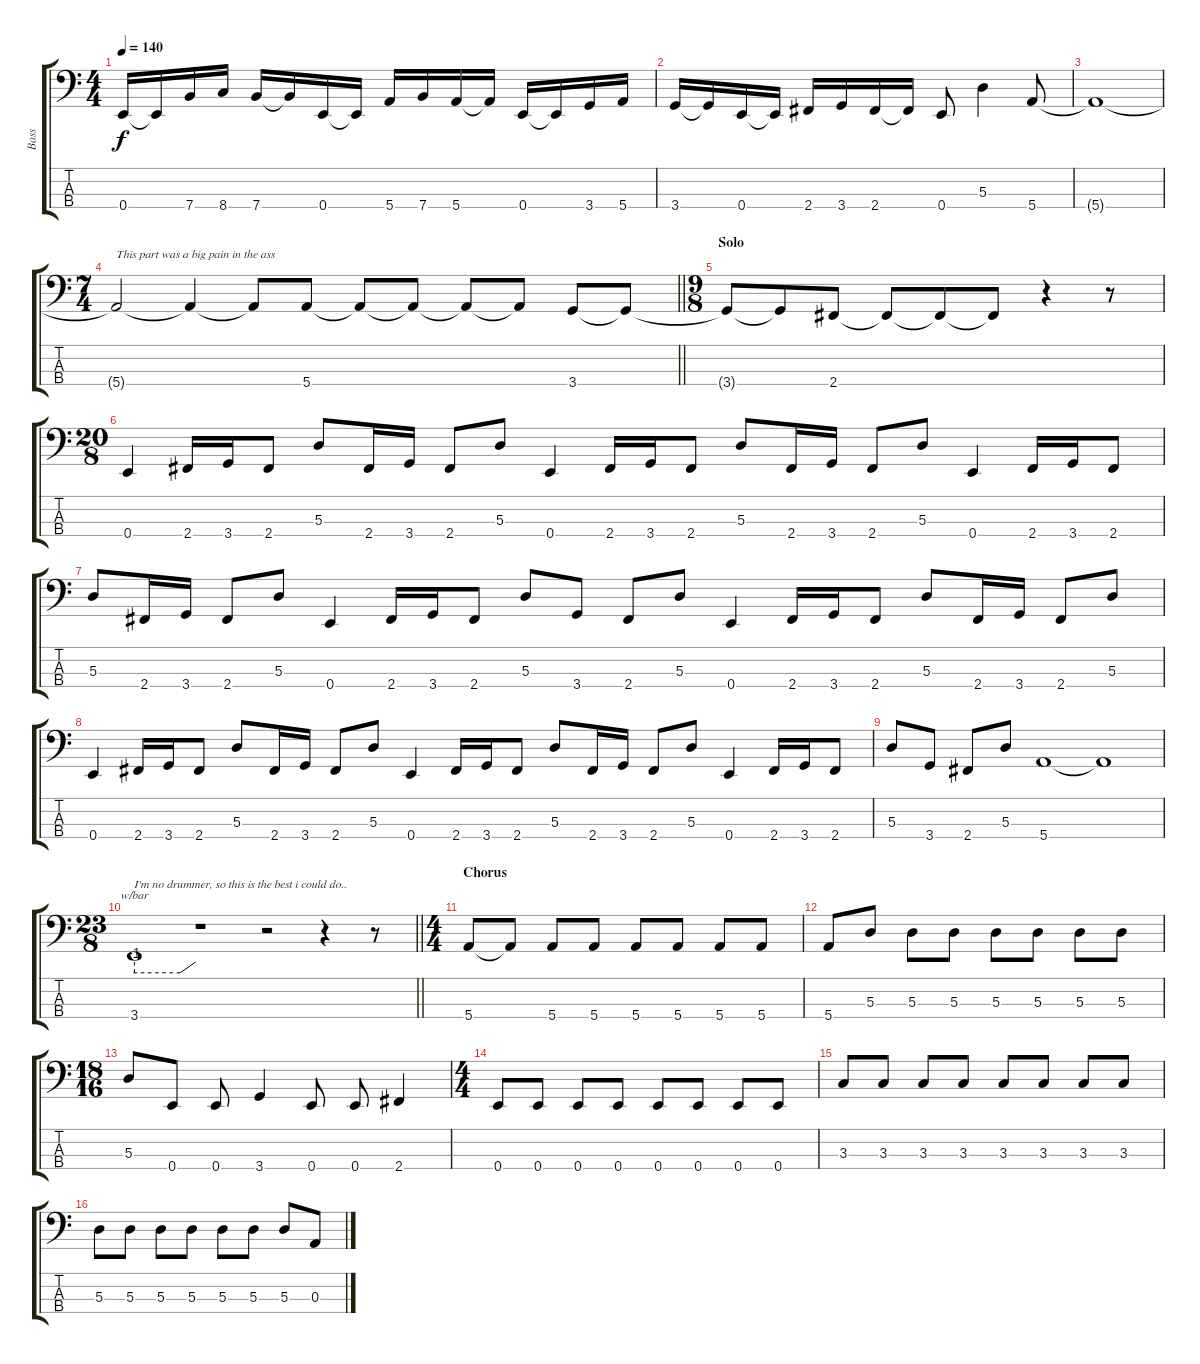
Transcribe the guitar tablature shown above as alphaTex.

\track ("Bass" "Bass") {instrument electricbassfinger}
\staff {score tabs}
\tuning (G2 D2 A1 E1) {hide}
\ts (4 4)
\tempo 140
\clef f4
\ks c
0.4{t}.16{dy f} 0.4{t}.16 7.4.16 8.4.16 7.4.16 7.4{t}.16 0.4.16 0.4{t}.16 5.4.16 7.4.16 5.4.16 5.4{t}.16 0.4.16 0.4{t}.16 3.4.16 5.4.16 |
3.4.16 3.4{t}.16 0.4.16 0.4{t}.16 2.4.16 3.4.16 2.4.16 2.4{t}.16 0.4.8 5.3.4 5.4.8 |
5.4{t}.1 |
\ts (7 4)
\barLineRight lightlight
5.4{t}.2{txt "This part was a big pain in the ass"} 5.4{t}.4 5.4{t}.8 5.4.8 5.4{t}.8 5.4{t}.8 5.4{t}.8 5.4{t}.8 3.4.8 3.4{t}.8 |
\ts (9 8)
\section ("" "Solo")
3.4{t}.8 3.4{t}.8 2.4.8 2.4{t}.8 2.4{t}.8 2.4{t}.8 r.4 r.8 |
\ts (20 8)
0.4.4 2.4.16 3.4.16 2.4.8 5.3.8 2.4.16 3.4.16 2.4.8 5.3.8 0.4.4 2.4.16 3.4.16 2.4.8 5.3.8 2.4.16 3.4.16 2.4.8 5.3.8 0.4.4 2.4.16 3.4.16 2.4.8 |
5.3.8 2.4.16 3.4.16 2.4.8 5.3.8 0.4.4 2.4.16 3.4.16 2.4.8 5.3.8 3.4.8 2.4.8 5.3.8 0.4.4 2.4.16 3.4.16 2.4.8 5.3.8 2.4.16 3.4.16 2.4.8 5.3.8 |
0.4.4 2.4.16 3.4.16 2.4.8 5.3.8 2.4.16 3.4.16 2.4.8 5.3.8 0.4.4 2.4.16 3.4.16 2.4.8 5.3.8 2.4.16 3.4.16 2.4.8 5.3.8 0.4.4 2.4.16 3.4.16 2.4.8 |
5.3.8 3.4.8 2.4.8 5.3.8 5.4.1 5.4{t}.1 |
\ts (23 8)
\barLineRight lightlight
3.4.1{tbe (custom default 0 -4 45 -4 60 0) txt "I'm no drummer, so this is the best i could do.."} r.1 r.2 r.4 r.8 |
\ts (4 4)
\section ("" "Chorus")
5.4.8{volume 16} 5.4{t}.8 5.4.8 5.4.8 5.4.8 5.4.8 5.4.8 5.4.8 |
5.4.8 5.3.8 5.3.8 5.3.8 5.3.8 5.3.8 5.3.8 5.3.8 |
\ts (18 16)
5.3.8 0.4.8 0.4.8 3.4.4 0.4.8 0.4.8 2.4.4 |
\ts (4 4)
0.4.8 0.4.8 0.4.8 0.4.8 0.4.8 0.4.8 0.4.8 0.4.8 |
3.3.8 3.3.8 3.3.8 3.3.8 3.3.8 3.3.8 3.3.8 3.3.8 |
5.3.8 5.3.8 5.3.8 5.3.8 5.3.8 5.3.8 5.3.8 0.3.8
